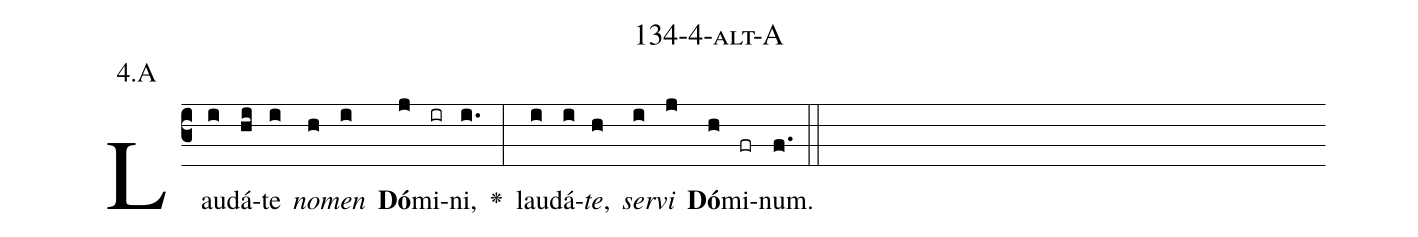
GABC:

name: 134-4-alt-A;
annotation: 4.A;
%%
(c3)Lau(i)dá(hi)te(i) <i>no</i>(h)<i>men</i>(i) <b>Dó</b>(j)mi(ir)ni,(i.) <v>\greheightstar</v>(:) lau(i)dá(i)<i>te</i>,(h) <i>ser</i>(i)<i>vi</i>(j) <b>Dó</b>(h)mi(fr)num.(f.) (::)


%E(i) u(h) o(i) u(j) a(h) e.(f.) (::)
